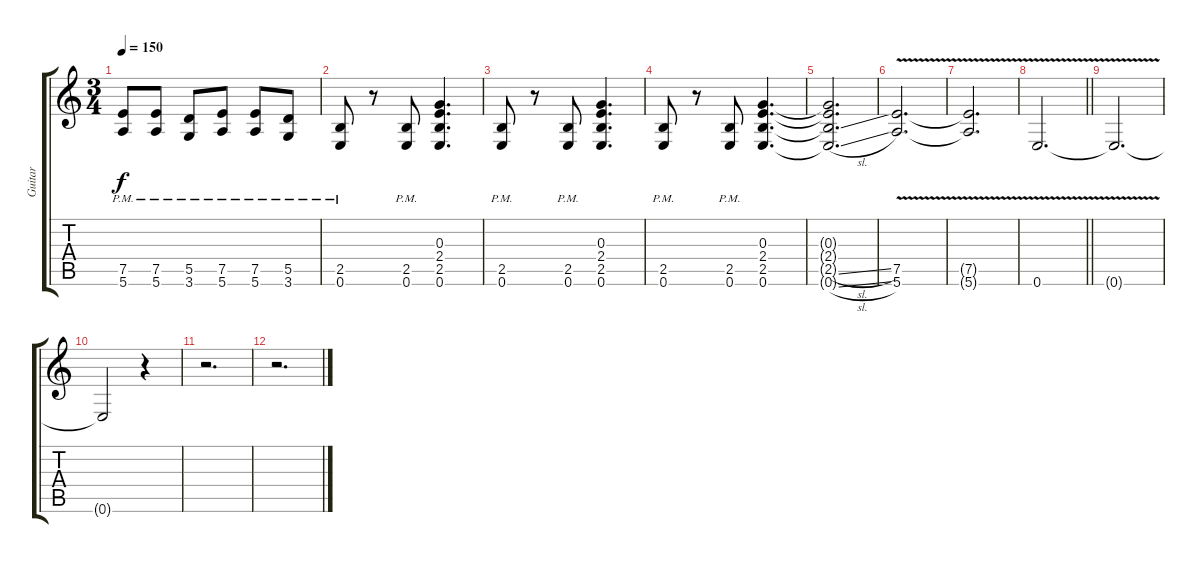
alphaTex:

\track ("Guitar" "Guitar") {instrument distortionguitar}
\staff {score tabs}
\tuning (E4 B3 G3 D3 A2 E2) {hide}
\ts (3 4)
\tempo 150
\clef g2
\ks c
(7.5{pm} 5.6{pm}).8{dy f} (7.5{pm} 5.6{pm}).8 (5.5{pm} 3.6{pm}).8 (7.5{pm} 5.6{pm}).8 (7.5{pm} 5.6{pm}).8 (5.5{pm} 3.6{pm}).8 |
(2.5{pm} 0.6{pm}).8 r.8 (2.5{pm} 0.6{pm}).8 (0.3 2.4 2.5 0.6).4{d} |
(2.5{pm} 0.6{pm}).8 r.8 (2.5{pm} 0.6{pm}).8 (0.3 2.4 2.5 0.6).4{d} |
(2.5{pm} 0.6{pm}).8 r.8 (2.5{pm} 0.6{pm}).8 (0.3 2.4 2.5 0.6).4{d} |
(0.3{t} 2.4{t} 2.5{sl t} 0.6{sl t}).2{d} |
(7.5{v} 5.6).2{d} |
(7.5{t} 5.6{t}).2{d} |
\barLineRight lightlight
0.6{v}.2{d} |
0.6{t}.2{d} |
0.6{t}.2 r.4 |
r.2{d} |
r.2{d}
